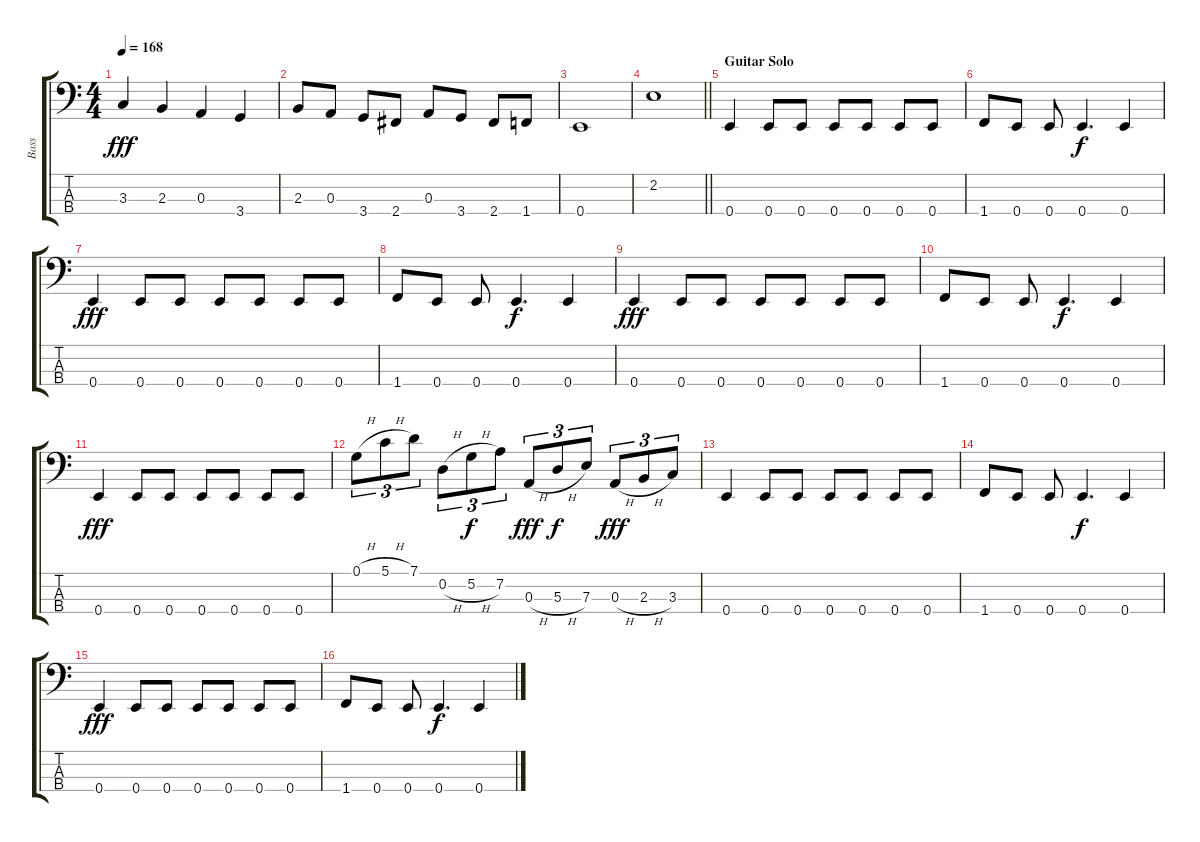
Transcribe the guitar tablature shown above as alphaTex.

\track ("Bass" "Bass") {instrument acousticguitarsteel}
\staff {score tabs}
\tuning (G2 D2 A1 E1) {hide}
\ts (4 4)
\tempo 168
\clef f4
\ks c
3.3.4{dy fff} 2.3.4 0.3.4 3.4.4 |
2.3.8 0.3.8 3.4.8 2.4.8 0.3.8 3.4.8 2.4.8 1.4.8 |
0.4.1 |
\barLineRight lightlight
2.2.1 |
\section ("" "Guitar Solo")
0.4.4 0.4.8 0.4.8 0.4.8 0.4.8 0.4.8 0.4.8 |
1.4.8 0.4.8 0.4.8 0.4.4{d dy f} 0.4.4 |
0.4.4{dy fff} 0.4.8 0.4.8 0.4.8 0.4.8 0.4.8 0.4.8 |
1.4.8 0.4.8 0.4.8 0.4.4{d dy f} 0.4.4 |
0.4.4{dy fff} 0.4.8 0.4.8 0.4.8 0.4.8 0.4.8 0.4.8 |
1.4.8 0.4.8 0.4.8 0.4.4{d dy f} 0.4.4 |
0.4.4{dy fff} 0.4.8 0.4.8 0.4.8 0.4.8 0.4.8 0.4.8 |
0.1{h}.8{tu (3 2)} 5.1{h}.8{tu (3 2)} 7.1.8{tu (3 2)} 0.2{h}.8{tu (3 2)} 5.2{h}.8{tu (3 2) dy f} 7.2.8{tu (3 2)} 0.3{h}.8{tu (3 2) dy fff} 5.3{h}.8{tu (3 2) dy f} 7.3.8{tu (3 2)} 0.3{h}.8{tu (3 2) dy fff} 2.3{h}.8{tu (3 2)} 3.3.8{tu (3 2)} |
0.4.4 0.4.8 0.4.8 0.4.8 0.4.8 0.4.8 0.4.8 |
1.4.8 0.4.8 0.4.8 0.4.4{d dy f} 0.4.4 |
0.4.4{dy fff} 0.4.8 0.4.8 0.4.8 0.4.8 0.4.8 0.4.8 |
1.4.8 0.4.8 0.4.8 0.4.4{d dy f} 0.4.4
